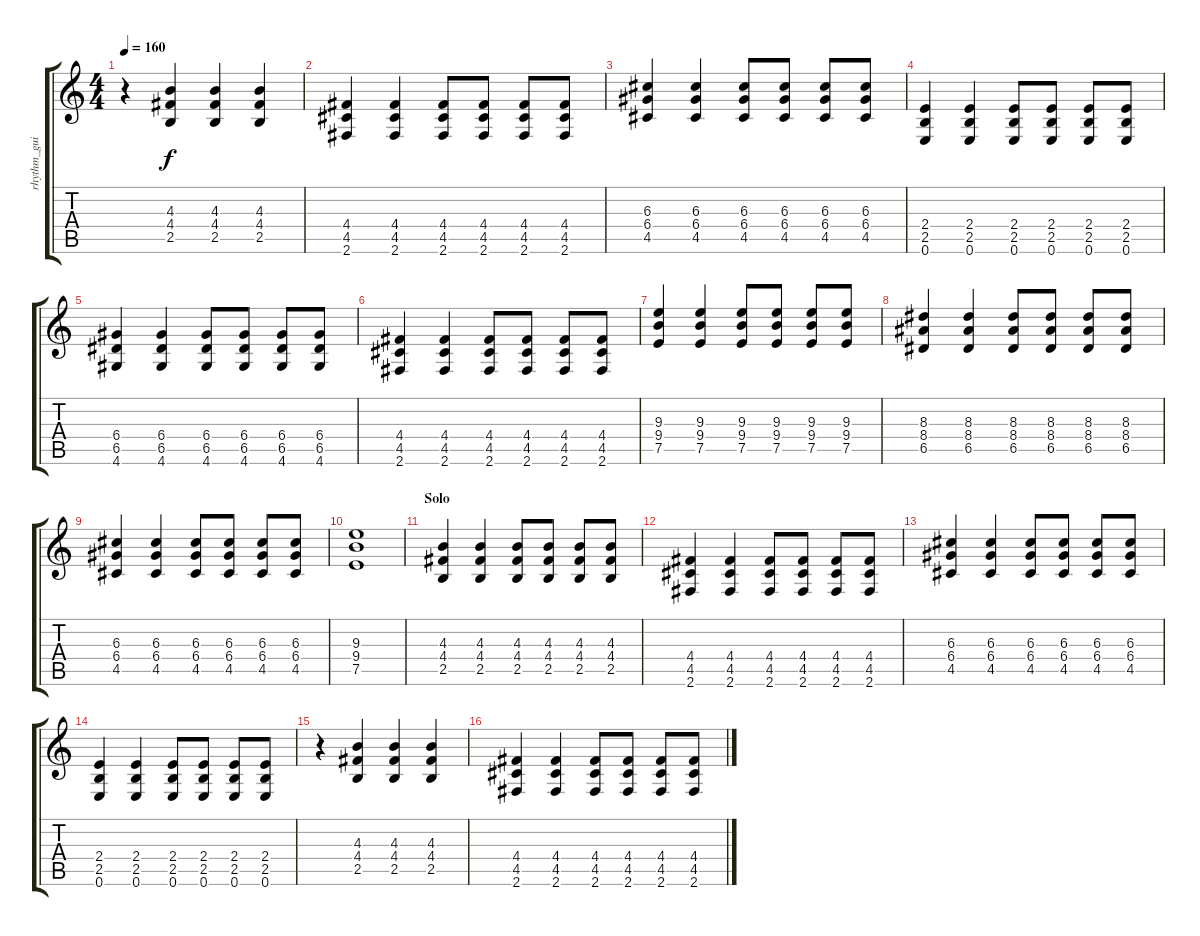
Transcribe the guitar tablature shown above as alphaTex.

\track ("rhythm_guitar" "rhythm_gui") {instrument distortionguitar}
\staff {score tabs}
\tuning (E4 B3 G3 D3 A2 E2) {hide}
\ts (4 4)
\tempo 160
\clef g2
\ks c
r.4{dy f} (4.3 4.4 2.5).4 (4.3 4.4 2.5).4 (4.3 4.4 2.5).4 |
(4.4 4.5 2.6).4 (4.4 4.5 2.6).4 (4.4 4.5 2.6).8 (4.4 4.5 2.6).8 (4.4 4.5 2.6).8 (4.4 4.5 2.6).8 |
(6.3 6.4 4.5).4 (6.3 6.4 4.5).4 (6.3 6.4 4.5).8 (6.3 6.4 4.5).8 (6.3 6.4 4.5).8 (6.3 6.4 4.5).8 |
(2.4 2.5 0.6).4 (2.4 2.5 0.6).4 (2.4 2.5 0.6).8 (2.4 2.5 0.6).8 (2.4 2.5 0.6).8 (2.4 2.5 0.6).8 |
(6.4 6.5 4.6).4 (6.4 6.5 4.6).4 (6.4 6.5 4.6).8 (6.4 6.5 4.6).8 (6.4 6.5 4.6).8 (6.4 6.5 4.6).8 |
(4.4 4.5 2.6).4 (4.4 4.5 2.6).4 (4.4 4.5 2.6).8 (4.4 4.5 2.6).8 (4.4 4.5 2.6).8 (4.4 4.5 2.6).8 |
(9.3 9.4 7.5).4 (9.3 9.4 7.5).4 (9.3 9.4 7.5).8 (9.3 9.4 7.5).8 (9.3 9.4 7.5).8 (9.3 9.4 7.5).8 |
(8.3 8.4 6.5).4 (8.3 8.4 6.5).4 (8.3 8.4 6.5).8 (8.3 8.4 6.5).8 (8.3 8.4 6.5).8 (8.3 8.4 6.5).8 |
(6.3 6.4 4.5).4 (6.3 6.4 4.5).4 (6.3 6.4 4.5).8 (6.3 6.4 4.5).8 (6.3 6.4 4.5).8 (6.3 6.4 4.5).8 |
(9.3 9.4 7.5).1 |
\section ("" "Solo")
(4.3 4.4 2.5).4 (4.3 4.4 2.5).4 (4.3 4.4 2.5).8 (4.3 4.4 2.5).8 (4.3 4.4 2.5).8 (4.3 4.4 2.5).8 |
(4.4 4.5 2.6).4 (4.4 4.5 2.6).4 (4.4 4.5 2.6).8 (4.4 4.5 2.6).8 (4.4 4.5 2.6).8 (4.4 4.5 2.6).8 |
(6.3 6.4 4.5).4 (6.3 6.4 4.5).4 (6.3 6.4 4.5).8 (6.3 6.4 4.5).8 (6.3 6.4 4.5).8 (6.3 6.4 4.5).8 |
(2.4 2.5 0.6).4 (2.4 2.5 0.6).4 (2.4 2.5 0.6).8 (2.4 2.5 0.6).8 (2.4 2.5 0.6).8 (2.4 2.5 0.6).8 |
r.4 (4.3 4.4 2.5).4 (4.3 4.4 2.5).4 (4.3 4.4 2.5).4 |
(4.4 4.5 2.6).4 (4.4 4.5 2.6).4 (4.4 4.5 2.6).8 (4.4 4.5 2.6).8 (4.4 4.5 2.6).8 (4.4 4.5 2.6).8
